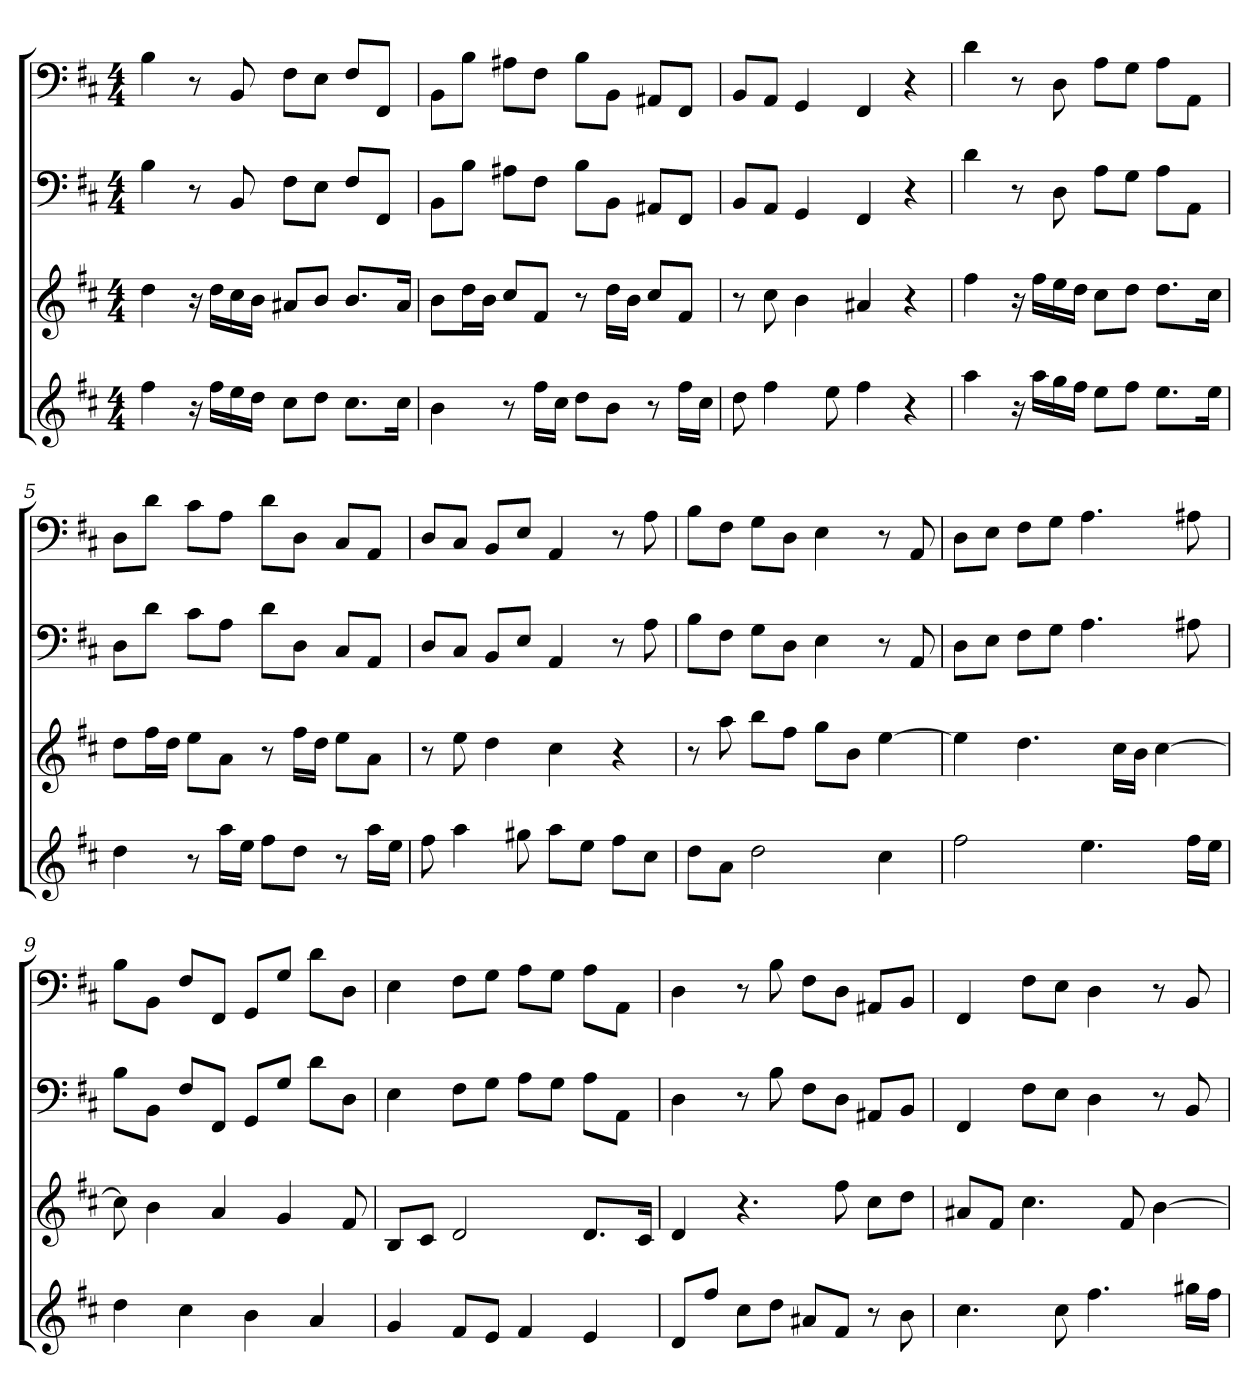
**kern	**kern	**kern	**kern
*part4	*part3	*part2	*part1
*staff4	*staff3	*staff2	*staff1
*k[f#c#]	*k[f#c#]	*k[f#c#]	*k[f#c#]
*b:	*b:	*b:	*b:
*M4/4	*M4/4	*M4/4	*M4/4
=1	=1	=1	=1
4ff#	4dd	4B	4B
16r	16r	8r	8r
16ff#LL	16ddLL	.	.
16ee	16cc#	8BB	8BB
16ddJJ	16bJJ	.	.
8cc#L	8a#XL	8F#L	8F#L
8ddJ	8bJ	8EJ	8EJ
8.cc#L	8.bL	8F#L	8F#L
.	.	8FF#J	8FF#J
16cc#Jk	16a#Jk	.	.
=2	=2	=2	=2
4b	8bL	8BBL	8BBL
.	16ddL	8BJ	8BJ
.	16bJJ	.	.
8r	8cc#L	8A#XL	8A#XL
16ff#LL	8f#J	8F#J	8F#J
16cc#JJ	.	.	.
8ddL	8r	8BL	8BL
8bJ	16ddLL	8BBJ	8BBJ
.	16bJJ	.	.
8r	8cc#L	8AA#XL	8AA#XL
16ff#LL	8f#J	8FF#J	8FF#J
16cc#JJ	.	.	.
=3	=3	=3	=3
8dd	8r	8BBL	8BBL
4ff#	8cc#	8AAJ	8AAJ
.	4b	4GG	4GG
8ee	.	.	.
4ff#	4a#X	4FF#	4FF#
4r	4r	4r	4r
=4	=4	=4	=4
4aa	4ff#	4d	4d
16r	16r	8r	8r
16aaLL	16ff#LL	.	.
16gg	16ee	8D	8D
16ff#JJ	16ddJJ	.	.
8eeL	8cc#L	8AL	8AL
8ff#J	8ddJ	8GJ	8GJ
8.eeL	8.ddL	8AL	8AL
.	.	8AAJ	8AAJ
16eeJk	16cc#Jk	.	.
=5	=5	=5	=5
4dd	8ddL	8DL	8DL
.	16ff#L	8dJ	8dJ
.	16ddJJ	.	.
8r	8eeL	8c#L	8c#L
16aaLL	8aJ	8AJ	8AJ
16eeJJ	.	.	.
8ff#L	8r	8dL	8dL
8ddJ	16ff#LL	8DJ	8DJ
.	16ddJJ	.	.
8r	8eeL	8C#L	8C#L
16aaLL	8aJ	8AAJ	8AAJ
16eeJJ	.	.	.
=6	=6	=6	=6
8ff#	8r	8DL	8DL
4aa	8ee	8C#J	8C#J
.	4dd	8BBL	8BBL
8gg#X	.	8EJ	8EJ
8aaL	4cc#	4AA	4AA
8eeJ	.	.	.
8ff#L	4r	8r	8r
8cc#J	.	8A	8A
=7	=7	=7	=7
8ddL	8r	8BL	8BL
8aJ	8aa	8F#J	8F#J
2dd	8bbL	8GL	8GL
.	8ff#J	8DJ	8DJ
.	8ggL	4E	4E
.	8bJ	.	.
4cc#	[4ee	8r	8r
.	.	8AA	8AA
=8	=8	=8	=8
2ff#	4ee]	8DL	8DL
.	.	8EJ	8EJ
.	4.dd	8F#L	8F#L
.	.	8GJ	8GJ
4.ee	.	4.A	4.A
.	16cc#LL	.	.
.	16bJJ	.	.
.	[4cc#	.	.
16ff#LL	.	8A#X	8A#X
16eeJJ	.	.	.
=9	=9	=9	=9
4dd	8cc#]	8BL	8BL
.	4b	8BBJ	8BBJ
4cc#	.	8F#L	8F#L
.	4a	8FF#J	8FF#J
4b	.	8GGL	8GGL
.	4g	8GJ	8GJ
4a	.	8dL	8dL
.	8f#	8DJ	8DJ
=10	=10	=10	=10
4g	8BL	4E	4E
.	8c#J	.	.
8f#L	2d	8F#L	8F#L
8eJ	.	8GJ	8GJ
4f#	.	8AL	8AL
.	.	8GJ	8GJ
4e	8.dL	8AL	8AL
.	.	8AAJ	8AAJ
.	16c#Jk	.	.
=11	=11	=11	=11
8dL	4d	4D	4D
8ff#J	.	.	.
8cc#L	4.r	8r	8r
8ddJ	.	8B	8B
8a#XL	.	8F#L	8F#L
8f#J	8ff#	8DJ	8DJ
8r	8cc#L	8AA#XL	8AA#XL
8b	8ddJ	8BBJ	8BBJ
=12	=12	=12	=12
4.cc#	8a#XL	4FF#	4FF#
.	8f#J	.	.
.	4.cc#	8F#L	8F#L
8cc#	.	8EJ	8EJ
4.ff#	.	4D	4D
.	8f#	.	.
.	[4b	8r	8r
16gg#XLL	.	8BB	8BB
16ff#JJ	.	.	.
=	=	=	=
*-	*-	*-	*-
